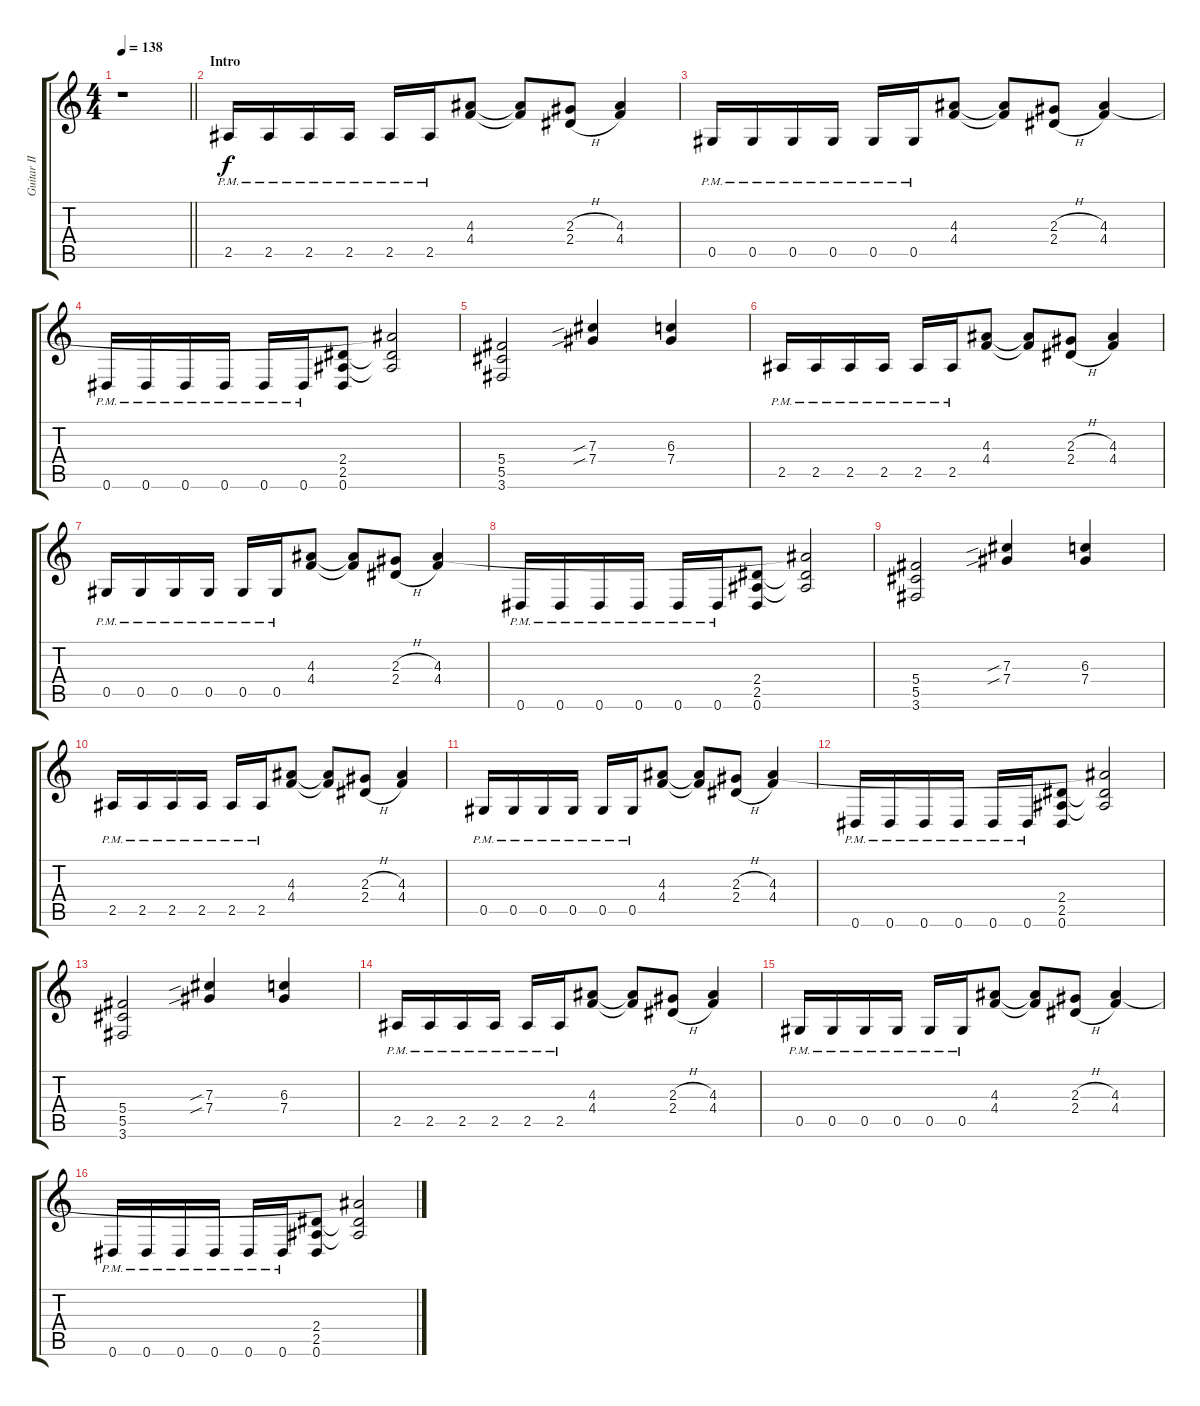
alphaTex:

\track ("Guitar II" "Guitar II") {instrument distortionguitar}
\staff {score tabs}
\tuning (Eb4 Bb3 Gb3 Db3 Ab2 Eb2) {hide}
\ts (4 4)
\tempo 138
\clef g2
\barLineRight lightlight
\ks c
r.1{dy f instrument distortionguitar} |
\section ("" "Intro")
2.5{pm}.16 2.5{pm}.16 2.5{pm}.16 2.5{pm}.16 2.5{pm}.16 2.5{pm}.16 (4.3 4.4).8 (4.3{t} 4.4{t}).8 (2.3{h} 2.4{h}).8 (4.3 4.4).4 |
0.5{pm}.16 0.5{pm}.16 0.5{pm}.16 0.5{pm}.16 0.5{pm}.16 0.5{pm}.16 (4.3 4.4).8 (4.3{t} 4.4{t}).8 (2.3{h} 2.4{h}).8 (4.3 4.4).4 |
0.6{pm}.16 0.6{pm}.16 0.6{pm}.16 0.6{pm}.16 0.6{pm}.16 0.6{pm}.16 (2.4 2.5 0.6).8 (4.3{t} 2.4{t} 2.5{t}).2 |
(5.4 5.5 3.6).2 (7.3{sib} 7.4{sib}).4 (6.3 7.4).4 |
2.5{pm}.16 2.5{pm}.16 2.5{pm}.16 2.5{pm}.16 2.5{pm}.16 2.5{pm}.16 (4.3 4.4).8 (4.3{t} 4.4{t}).8 (2.3{h} 2.4{h}).8 (4.3 4.4).4 |
0.5{pm}.16 0.5{pm}.16 0.5{pm}.16 0.5{pm}.16 0.5{pm}.16 0.5{pm}.16 (4.3 4.4).8 (4.3{t} 4.4{t}).8 (2.3{h} 2.4{h}).8 (4.3 4.4).4 |
0.6{pm}.16 0.6{pm}.16 0.6{pm}.16 0.6{pm}.16 0.6{pm}.16 0.6{pm}.16 (2.4 2.5 0.6).8 (4.3{t} 2.4{t} 2.5{t}).2 |
(5.4 5.5 3.6).2 (7.3{sib} 7.4{sib}).4 (6.3 7.4).4 |
2.5{pm}.16 2.5{pm}.16 2.5{pm}.16 2.5{pm}.16 2.5{pm}.16 2.5{pm}.16 (4.3 4.4).8 (4.3{t} 4.4{t}).8 (2.3{h} 2.4{h}).8 (4.3 4.4).4 |
0.5{pm}.16 0.5{pm}.16 0.5{pm}.16 0.5{pm}.16 0.5{pm}.16 0.5{pm}.16 (4.3 4.4).8 (4.3{t} 4.4{t}).8 (2.3{h} 2.4{h}).8 (4.3 4.4).4 |
0.6{pm}.16 0.6{pm}.16 0.6{pm}.16 0.6{pm}.16 0.6{pm}.16 0.6{pm}.16 (2.4 2.5 0.6).8 (4.3{t} 2.4{t} 2.5{t}).2 |
(5.4 5.5 3.6).2 (7.3{sib} 7.4{sib}).4 (6.3 7.4).4 |
2.5{pm}.16 2.5{pm}.16 2.5{pm}.16 2.5{pm}.16 2.5{pm}.16 2.5{pm}.16 (4.3 4.4).8 (4.3{t} 4.4{t}).8 (2.3{h} 2.4{h}).8 (4.3 4.4).4 |
0.5{pm}.16 0.5{pm}.16 0.5{pm}.16 0.5{pm}.16 0.5{pm}.16 0.5{pm}.16 (4.3 4.4).8 (4.3{t} 4.4{t}).8 (2.3{h} 2.4{h}).8 (4.3 4.4).4 |
0.6{pm}.16 0.6{pm}.16 0.6{pm}.16 0.6{pm}.16 0.6{pm}.16 0.6{pm}.16 (2.4 2.5 0.6).8 (4.3{t} 2.4{t} 2.5{t}).2
